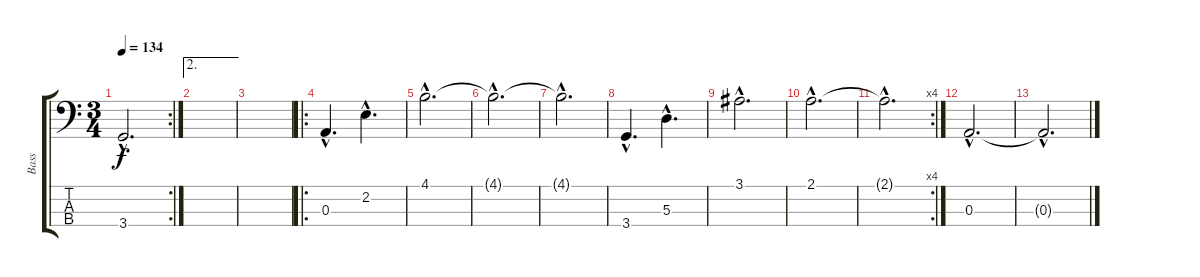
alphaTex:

\track ("Bass" "Bass") {instrument electricbassfinger}
\staff {score tabs}
\tuning (G2 D2 A1 E1) {hide}
\rc 2
\ts (3 4)
\tempo 134
\clef f4
\ks c
3.4{hac}.2{d dy f} |
\ae 2
|
|
\ro
0.3{hac}.4{d} 2.2{hac}.4{d} |
4.1{hac}.2{d} |
4.1{hac t}.2{d} |
4.1{hac t}.2{d} |
3.4{hac}.4{d} 5.3{hac}.4{d} |
3.1{hac}.2{d} |
2.1{hac}.2{d} |
\rc 4
2.1{hac t}.2{d} |
0.3{hac}.2{d} |
0.3{hac t}.2{d}
